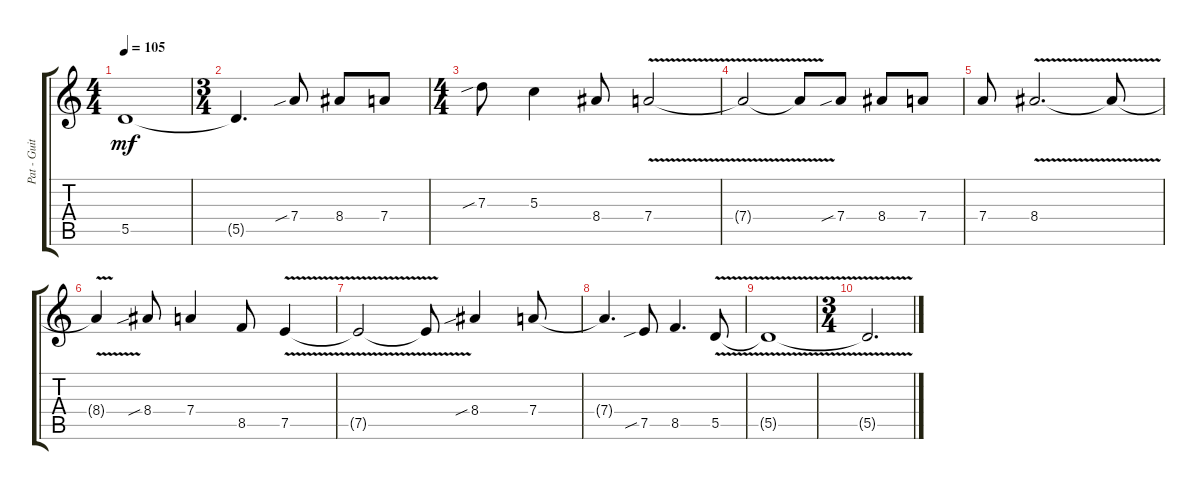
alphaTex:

\track ("Pat - Guitar" "Pat - Guit") {instrument distortionguitar}
\staff {score tabs}
\tuning (E4 B3 G3 D3 A2 D2) {hide}
\ts (4 4)
\tempo 105
\clef g2
\ks c
5.5{t}.1{dy mf} |
\ts (3 4)
5.5{t}.4{d balance 4} 7.4{sib}.8 8.4.8 7.4.8 |
\ts (4 4)
7.3{sib}.8 5.3.4 8.4.8 7.4{v}.2 |
7.4{v t}.2 7.4{v t}.8 7.4{sib}.8 8.4.8 7.4.8 |
7.4.8 8.4{v}.2{d} 8.4{v t}.8 |
8.4{v t}.4 8.4{sib}.8 7.4.4 8.5.8 7.5{v}.4 |
7.5{v t}.2 7.5{v t}.8 8.4{sib}.4 7.4.8 |
7.4{t}.4{d} 7.5{sib}.8 8.5.4{d} 5.5{v}.8 |
5.5{v t}.1 |
\ts (3 4)
5.5{v t}.2{d}
